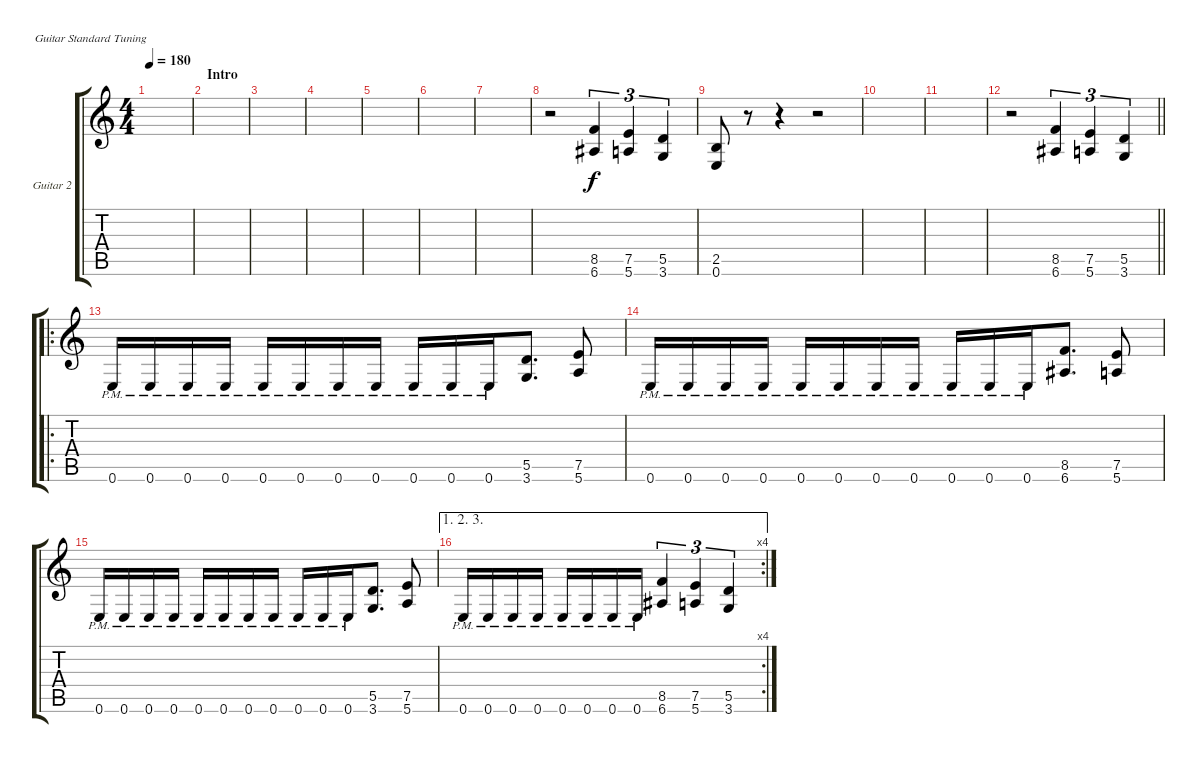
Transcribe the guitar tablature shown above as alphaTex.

\bracketExtendMode groupsimilarinstruments
\firstSystemTrackNameOrientation horizontal
\otherSystemsTrackNameOrientation horizontal
\track ("Guitar 2" "Guitar 2") {instrument distortionguitar}
\staff {score tabs}
\tuning (E4 B3 G3 D3 A2 E2)
\ts (4 4)
\beaming (8 2 2 2 2)
\tempo 180
\clef g2
\ks c
|
\section ("" "Intro")
|
|
|
|
|
|
r.2 (8.5 6.6).4{tu (3 2)} (7.5 5.6).4{tu (3 2)} (5.5 3.6).4{tu (3 2)} |
(2.5 0.6).8 r.8 r.4 r.2 |
|
|
\barLineRight lightlight
r.2 (8.5 6.6).4{tu (3 2)} (7.5 5.6).4{tu (3 2)} (5.5 3.6).4{tu (3 2)} |
\ro
0.6{pm}.16 0.6{pm}.16 0.6{pm}.16 0.6{pm}.16 0.6{pm}.16 0.6{pm}.16 0.6{pm}.16 0.6{pm}.16 0.6{pm}.16 0.6{pm}.16 0.6{pm}.16 (5.5 3.6).8{d} (7.5 5.6).8 |
0.6{pm}.16 0.6{pm}.16 0.6{pm}.16 0.6{pm}.16 0.6{pm}.16 0.6{pm}.16 0.6{pm}.16 0.6{pm}.16 0.6{pm}.16 0.6{pm}.16 0.6{pm}.16 (8.5 6.6).8{d} (7.5 5.6).8 |
0.6{pm}.16 0.6{pm}.16 0.6{pm}.16 0.6{pm}.16 0.6{pm}.16 0.6{pm}.16 0.6{pm}.16 0.6{pm}.16 0.6{pm}.16 0.6{pm}.16 0.6{pm}.16 (5.5 3.6).8{d} (7.5 5.6).8 |
\ae (1 2 3)
\rc 4
0.6{pm}.16 0.6{pm}.16 0.6{pm}.16 0.6{pm}.16 0.6{pm}.16 0.6{pm}.16 0.6{pm}.16 0.6{pm}.16 (8.5 6.6).4{tu (3 2)} (7.5 5.6).4{tu (3 2)} (5.5 3.6).4{tu (3 2)}
